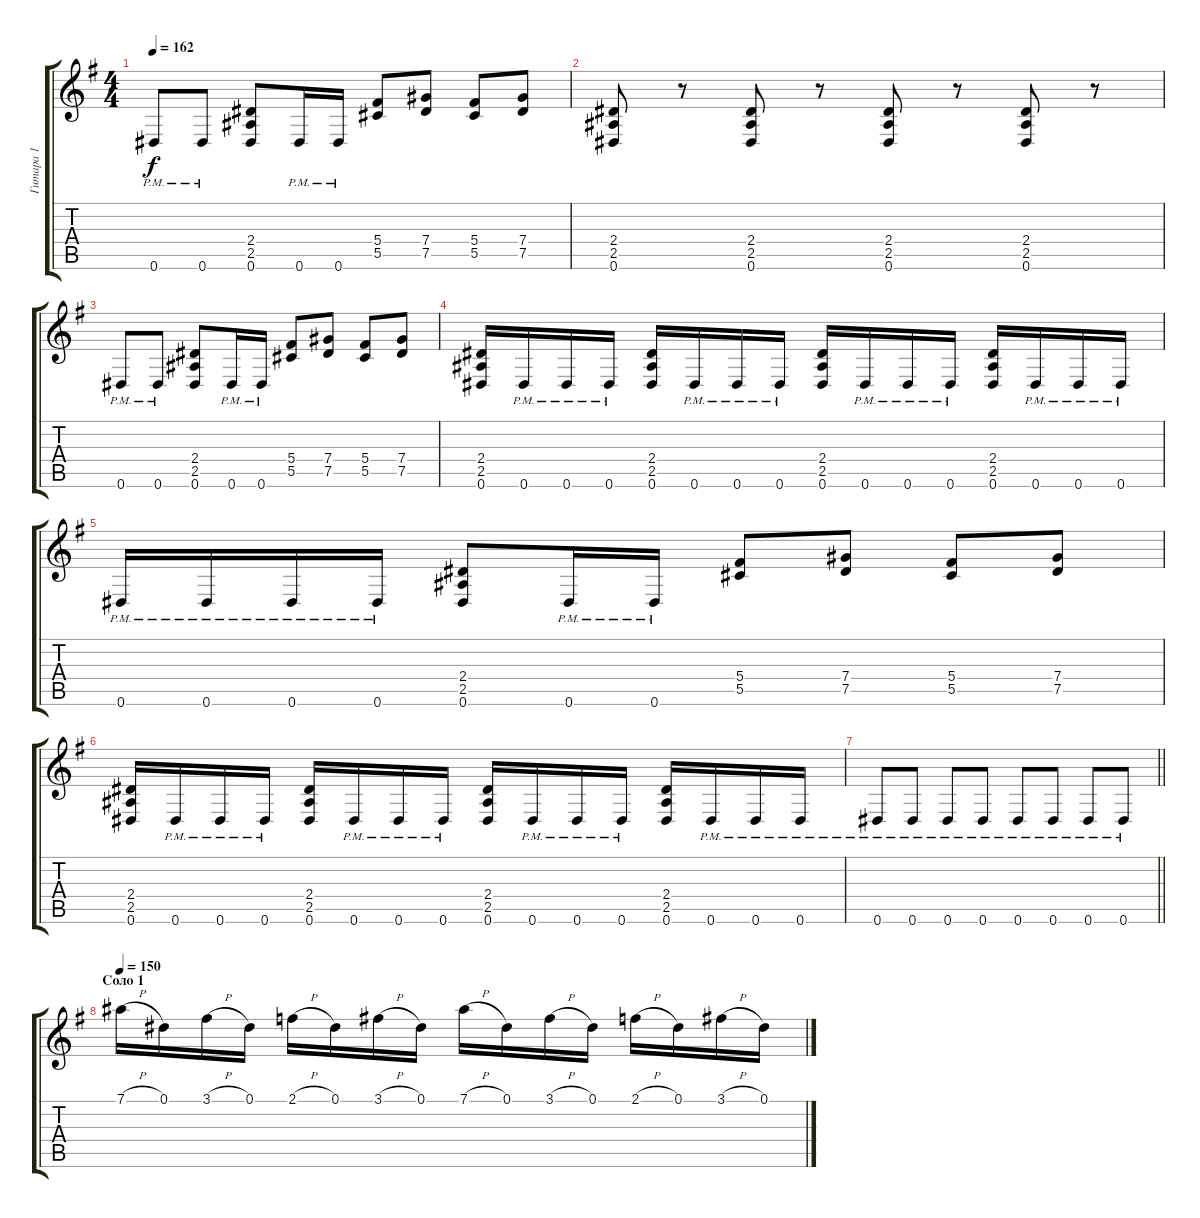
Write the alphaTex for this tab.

\track ("Гитара 1" "Гитара 1") {instrument distortionguitar}
\staff {score tabs}
\tuning (Eb4 Bb3 Gb3 Db3 Ab2 Eb2) {hide}
\ts (4 4)
\tempo 162
\clef g2
\ks eminor
0.6{pm}.8{dy f} 0.6{pm}.8 (2.4 2.5 0.6).8 0.6{pm}.16 0.6{pm}.16 (5.4 5.5).8 (7.4 7.5).8 (5.4 5.5).8 (7.4 7.5).8 |
(2.4 2.5 0.6).8 r.8 (2.4 2.5 0.6).8 r.8 (2.4 2.5 0.6).8 r.8 (2.4 2.5 0.6).8 r.8 |
0.6{pm}.8 0.6{pm}.8 (2.4 2.5 0.6).8 0.6{pm}.16 0.6{pm}.16 (5.4 5.5).8 (7.4 7.5).8 (5.4 5.5).8 (7.4 7.5).8 |
(2.4 2.5 0.6).16 0.6{pm}.16 0.6{pm}.16 0.6{pm}.16 (2.4 2.5 0.6).16 0.6{pm}.16 0.6{pm}.16 0.6{pm}.16 (2.4 2.5 0.6).16 0.6{pm}.16 0.6{pm}.16 0.6{pm}.16 (2.4 2.5 0.6).16 0.6{pm}.16 0.6{pm}.16 0.6{pm}.16 |
0.6{pm}.16 0.6{pm}.16 0.6{pm}.16 0.6{pm}.16 (2.4 2.5 0.6).8 0.6{pm}.16 0.6{pm}.16 (5.4 5.5).8 (7.4 7.5).8 (5.4 5.5).8 (7.4 7.5).8 |
(2.4 2.5 0.6).16 0.6{pm}.16 0.6{pm}.16 0.6{pm}.16 (2.4 2.5 0.6).16 0.6{pm}.16 0.6{pm}.16 0.6{pm}.16 (2.4 2.5 0.6).16 0.6{pm}.16 0.6{pm}.16 0.6{pm}.16 (2.4 2.5 0.6).16 0.6{pm}.16 0.6{pm}.16 0.6{pm}.16 |
\barLineRight lightlight
0.6{pm}.8 0.6{pm}.8 0.6{pm}.8 0.6{pm}.8 0.6{pm}.8 0.6{pm}.8 0.6{pm}.8 0.6{pm}.8 |
\section ("" "Соло 1")
\tempo 150
7.1{h}.16 0.1.16 3.1{h}.16 0.1.16 2.1{h}.16 0.1.16 3.1{h}.16 0.1.16 7.1{h}.16 0.1.16 3.1{h}.16 0.1.16 2.1{h}.16 0.1.16 3.1{h}.16 0.1.16
